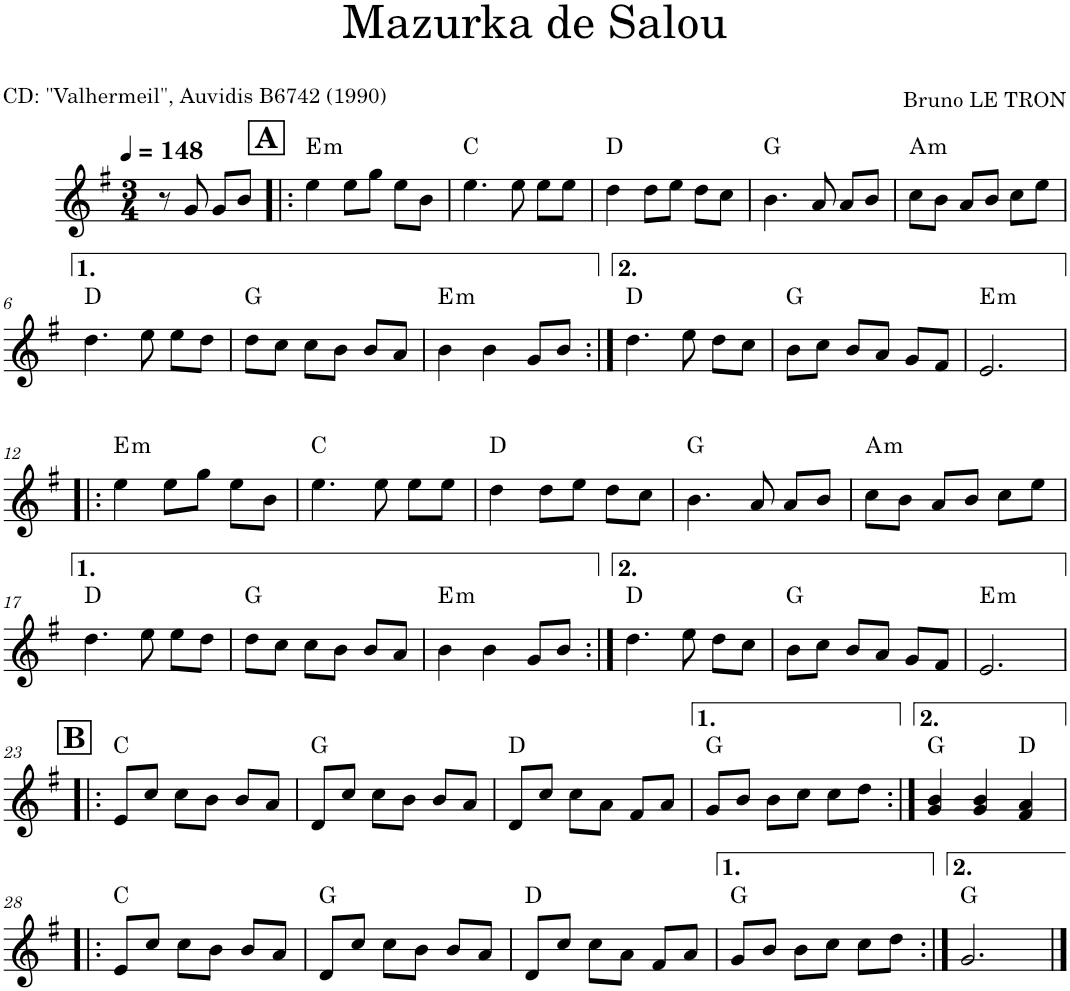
**kern	**harte
*part1	*part1
*staff1	*
*I"Accordéon	*
*I'Acc.	*
*clefG2	*
*k[f#]	*
*M3/4	*
*MM148	*
=	=
8r	.
8g/	.
8g/L	.
8b/J	.
!!LO:REH:place=s1:a:B:cj:fs=14:t=A
=1!|:	=1!|:
!	!LO:H:kt=m
4ee\	E:min
8ee\L	.
8gg\J	.
8ee\L	.
8b\J	.
=2	=2
4.ee\	C:maj
8ee\	.
8ee\L	.
8ee\J	.
=3	=3
4dd\	D:maj
8dd\L	.
8ee\J	.
8dd\L	.
8cc\J	.
=4	=4
4.b\	G:maj
8a/	.
8a/L	.
8b/J	.
=5	=5
!	!LO:H:kt=m
8cc\L	A:min
8b\J	.
8a/L	.
8b/J	.
8cc\L	.
8ee\J	.
!!LO:LB:g=z
=6	=6
4.dd\	D:maj
8ee\	.
8ee\L	.
8dd\J	.
=7	=7
8dd\L	G:maj
8cc\J	.
8cc\L	.
8b\J	.
8b/L	.
8a/J	.
=8	=8
!	!LO:H:kt=m
4b\	E:min
4b\	.
8g/L	.
8b/J	.
=9:|!	=9:|!
4.dd\	D:maj
8ee\	.
8dd\L	.
8cc\J	.
=10	=10
8b\L	G:maj
8cc\J	.
8b/L	.
8a/J	.
8g/L	.
8f#/J	.
=11	=11
!	!LO:H:kt=m
2.e/	E:min
!!LO:LB:g=z
=12!|:	=12!|:
!	!LO:H:kt=m
4ee\	E:min
8ee\L	.
8gg\J	.
8ee\L	.
8b\J	.
=13	=13
4.ee\	C:maj
8ee\	.
8ee\L	.
8ee\J	.
=14	=14
4dd\	D:maj
8dd\L	.
8ee\J	.
8dd\L	.
8cc\J	.
=15	=15
4.b\	G:maj
8a/	.
8a/L	.
8b/J	.
=16	=16
!	!LO:H:kt=m
8cc\L	A:min
8b\J	.
8a/L	.
8b/J	.
8cc\L	.
8ee\J	.
!!LO:LB:g=z
=17	=17
4.dd\	D:maj
8ee\	.
8ee\L	.
8dd\J	.
=18	=18
8dd\L	G:maj
8cc\J	.
8cc\L	.
8b\J	.
8b/L	.
8a/J	.
=19	=19
!	!LO:H:kt=m
4b\	E:min
4b\	.
8g/L	.
8b/J	.
=20:|!	=20:|!
4.dd\	D:maj
8ee\	.
8dd\L	.
8cc\J	.
=21	=21
8b\L	G:maj
8cc\J	.
8b/L	.
8a/J	.
8g/L	.
8f#/J	.
=22	=22
!	!LO:H:kt=m
2.e/	E:min
!!LO:LB:g=z
!!LO:REH:place=s1:a:B:cj:fs=14:t=B
=23!|:	=23!|:
8e/L	C:maj
8cc/J	.
8cc\L	.
8b\J	.
8b/L	.
8a/J	.
=24	=24
8d/L	G:maj
8cc/J	.
8cc\L	.
8b\J	.
8b/L	.
8a/J	.
=25	=25
8d/L	D:maj
8cc/J	.
8cc\L	.
8a\J	.
8f#/L	.
8a/J	.
=26	=26
8g/L	G:maj
8b/J	.
8b\L	.
8cc\J	.
8cc\L	.
8dd\J	.
=27:|!	=27:|!
4g/ 4b/	G:maj
4g/ 4b/	.
4f#/ 4a/	D:maj
!!LO:LB:g=z
=28!|:	=28!|:
8e/L	C:maj
8cc/J	.
8cc\L	.
8b\J	.
8b/L	.
8a/J	.
=29	=29
8d/L	G:maj
8cc/J	.
8cc\L	.
8b\J	.
8b/L	.
8a/J	.
=30	=30
8d/L	D:maj
8cc/J	.
8cc\L	.
8a\J	.
8f#/L	.
8a/J	.
=31	=31
8g/L	G:maj
8b/J	.
8b\L	.
8cc\J	.
8cc\L	.
8dd\J	.
=32:|!	=32:|!
2.g/	G:maj
==	==
*-	*-
